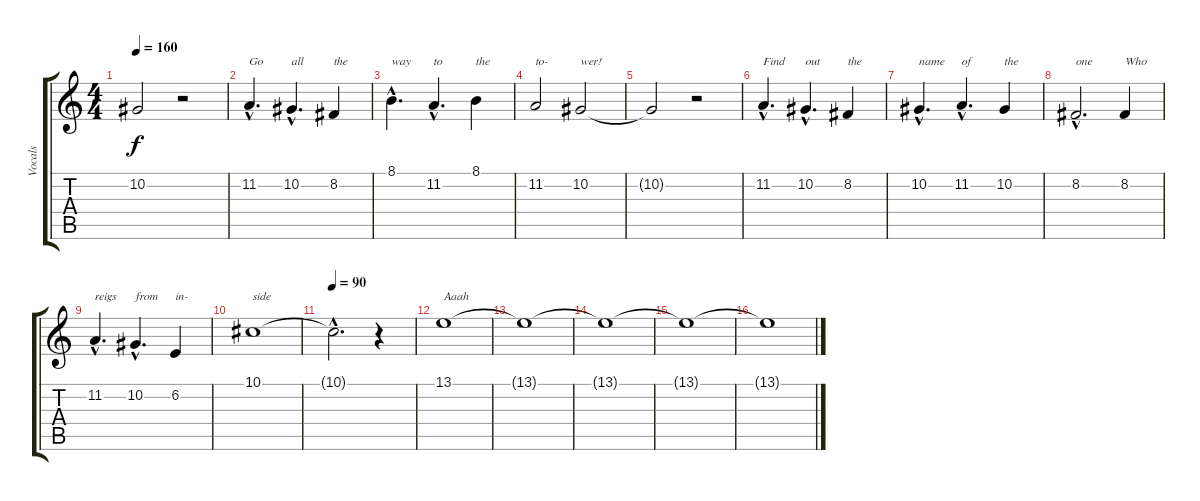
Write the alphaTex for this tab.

\track ("Vocals" "Vocals") {instrument choiraahs}
\staff {score tabs}
\tuning (Eb4 Bb3 Gb3 Db3 Ab2 Eb2) {hide}
\ts (4 4)
\tempo 160
\clef g2
\ks c
10.2{t}.2{dy f} r.2 |
11.2{hac}.4{d txt "Go"} 10.2{hac}.4{d txt "all"} 8.2.4{txt "the"} |
8.1{hac}.4{d txt "way"} 11.2{hac}.4{d txt "to"} 8.1.4{txt "the"} |
11.2.2{txt "to-"} 10.2.2{txt "wer!"} |
10.2{t}.2 r.2 |
11.2{hac}.4{d txt "Find"} 10.2{hac}.4{d txt "out"} 8.2.4{txt "the"} |
10.2{hac}.4{d txt "name"} 11.2{hac}.4{d txt "of"} 10.2.4{txt "the"} |
8.2{hac}.2{d txt "one"} 8.2.4{txt "Who"} |
11.2{hac}.4{d txt "reigs"} 10.2{hac}.4{d txt "from"} 6.2.4{txt "in-"} |
10.1.1{txt "side"} |
\tempo 90
10.1{hac t}.2{d} r.4 |
13.1.1{txt "Aaah"} |
13.1{t}.1{volume 0} |
13.1{t}.1 |
13.1{t}.1 |
13.1{t}.1
